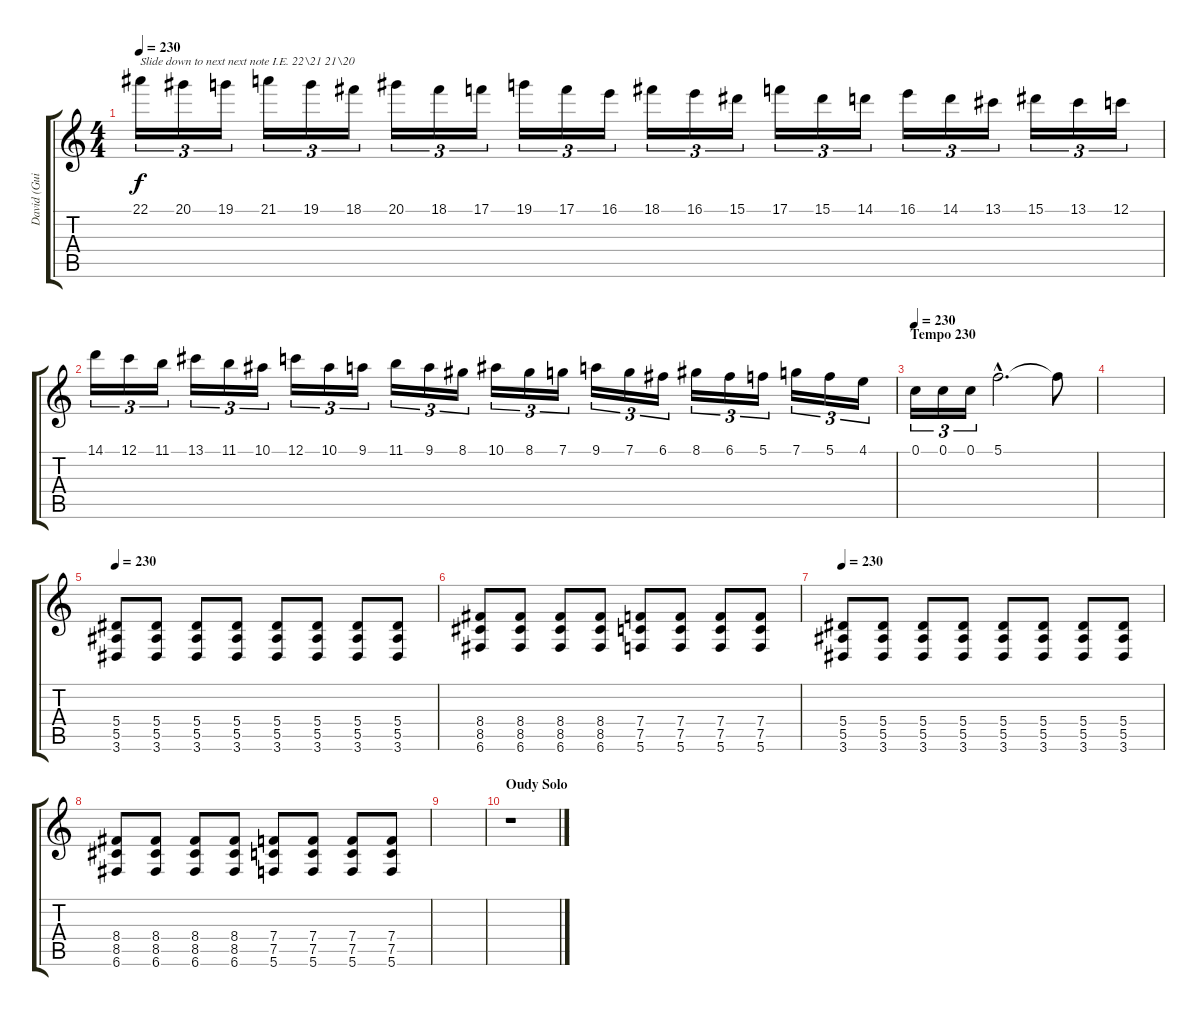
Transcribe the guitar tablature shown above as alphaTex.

\track ("David (Guitar 2)" "David (Gui") {instrument overdrivenguitar}
\staff {score tabs}
\tuning (C4 G3 Eb3 Bb2 F2 C2) {hide}
\ts (4 4)
\tempo 230
\clef g2
\ks c
22.1.16{tu (3 2) txt "Slide down to next next note I.E. 22\\21 21\\20" dy f} 20.1.16{tu (3 2)} 19.1.16{tu (3 2)} 21.1.16{tu (3 2)} 19.1.16{tu (3 2)} 18.1.16{tu (3 2)} 20.1.16{tu (3 2)} 18.1.16{tu (3 2)} 17.1.16{tu (3 2)} 19.1.16{tu (3 2)} 17.1.16{tu (3 2)} 16.1.16{tu (3 2)} 18.1.16{tu (3 2)} 16.1.16{tu (3 2)} 15.1.16{tu (3 2)} 17.1.16{tu (3 2)} 15.1.16{tu (3 2)} 14.1.16{tu (3 2)} 16.1.16{tu (3 2)} 14.1.16{tu (3 2)} 13.1.16{tu (3 2)} 15.1.16{tu (3 2)} 13.1.16{tu (3 2)} 12.1.16{tu (3 2)} |
14.1.16{tu (3 2)} 12.1.16{tu (3 2)} 11.1.16{tu (3 2)} 13.1.16{tu (3 2)} 11.1.16{tu (3 2)} 10.1.16{tu (3 2)} 12.1.16{tu (3 2)} 10.1.16{tu (3 2)} 9.1.16{tu (3 2)} 11.1.16{tu (3 2)} 9.1.16{tu (3 2)} 8.1.16{tu (3 2)} 10.1.16{tu (3 2)} 8.1.16{tu (3 2)} 7.1.16{tu (3 2)} 9.1.16{tu (3 2)} 7.1.16{tu (3 2)} 6.1.16{tu (3 2)} 8.1.16{tu (3 2)} 6.1.16{tu (3 2)} 5.1.16{tu (3 2)} 7.1.16{tu (3 2)} 5.1.16{tu (3 2)} 4.1.16{tu (3 2)} |
\section ("" "Tempo 230")
\tempo 230
0.1.16{tu (3 2)} 0.1.16{tu (3 2)} 0.1.16{tu (3 2)} 5.1{hac}.2{d} 5.1{t}.8 |
|
\tempo 230
(5.4 5.5 3.6).8 (5.4 5.5 3.6).8 (5.4 5.5 3.6).8 (5.4 5.5 3.6).8 (5.4 5.5 3.6).8 (5.4 5.5 3.6).8 (5.4 5.5 3.6).8 (5.4 5.5 3.6).8 |
(8.4 8.5 6.6).8 (8.4 8.5 6.6).8 (8.4 8.5 6.6).8 (8.4 8.5 6.6).8 (7.4 7.5 5.6).8 (7.4 7.5 5.6).8 (7.4 7.5 5.6).8 (7.4 7.5 5.6).8 |
\tempo 230
(5.4 5.5 3.6).8 (5.4 5.5 3.6).8 (5.4 5.5 3.6).8 (5.4 5.5 3.6).8 (5.4 5.5 3.6).8 (5.4 5.5 3.6).8 (5.4 5.5 3.6).8 (5.4 5.5 3.6).8 |
(8.4 8.5 6.6).8 (8.4 8.5 6.6).8 (8.4 8.5 6.6).8 (8.4 8.5 6.6).8 (7.4 7.5 5.6).8 (7.4 7.5 5.6).8 (7.4 7.5 5.6).8 (7.4 7.5 5.6).8 |
|
\section ("" "Oudy Solo")
r.1
